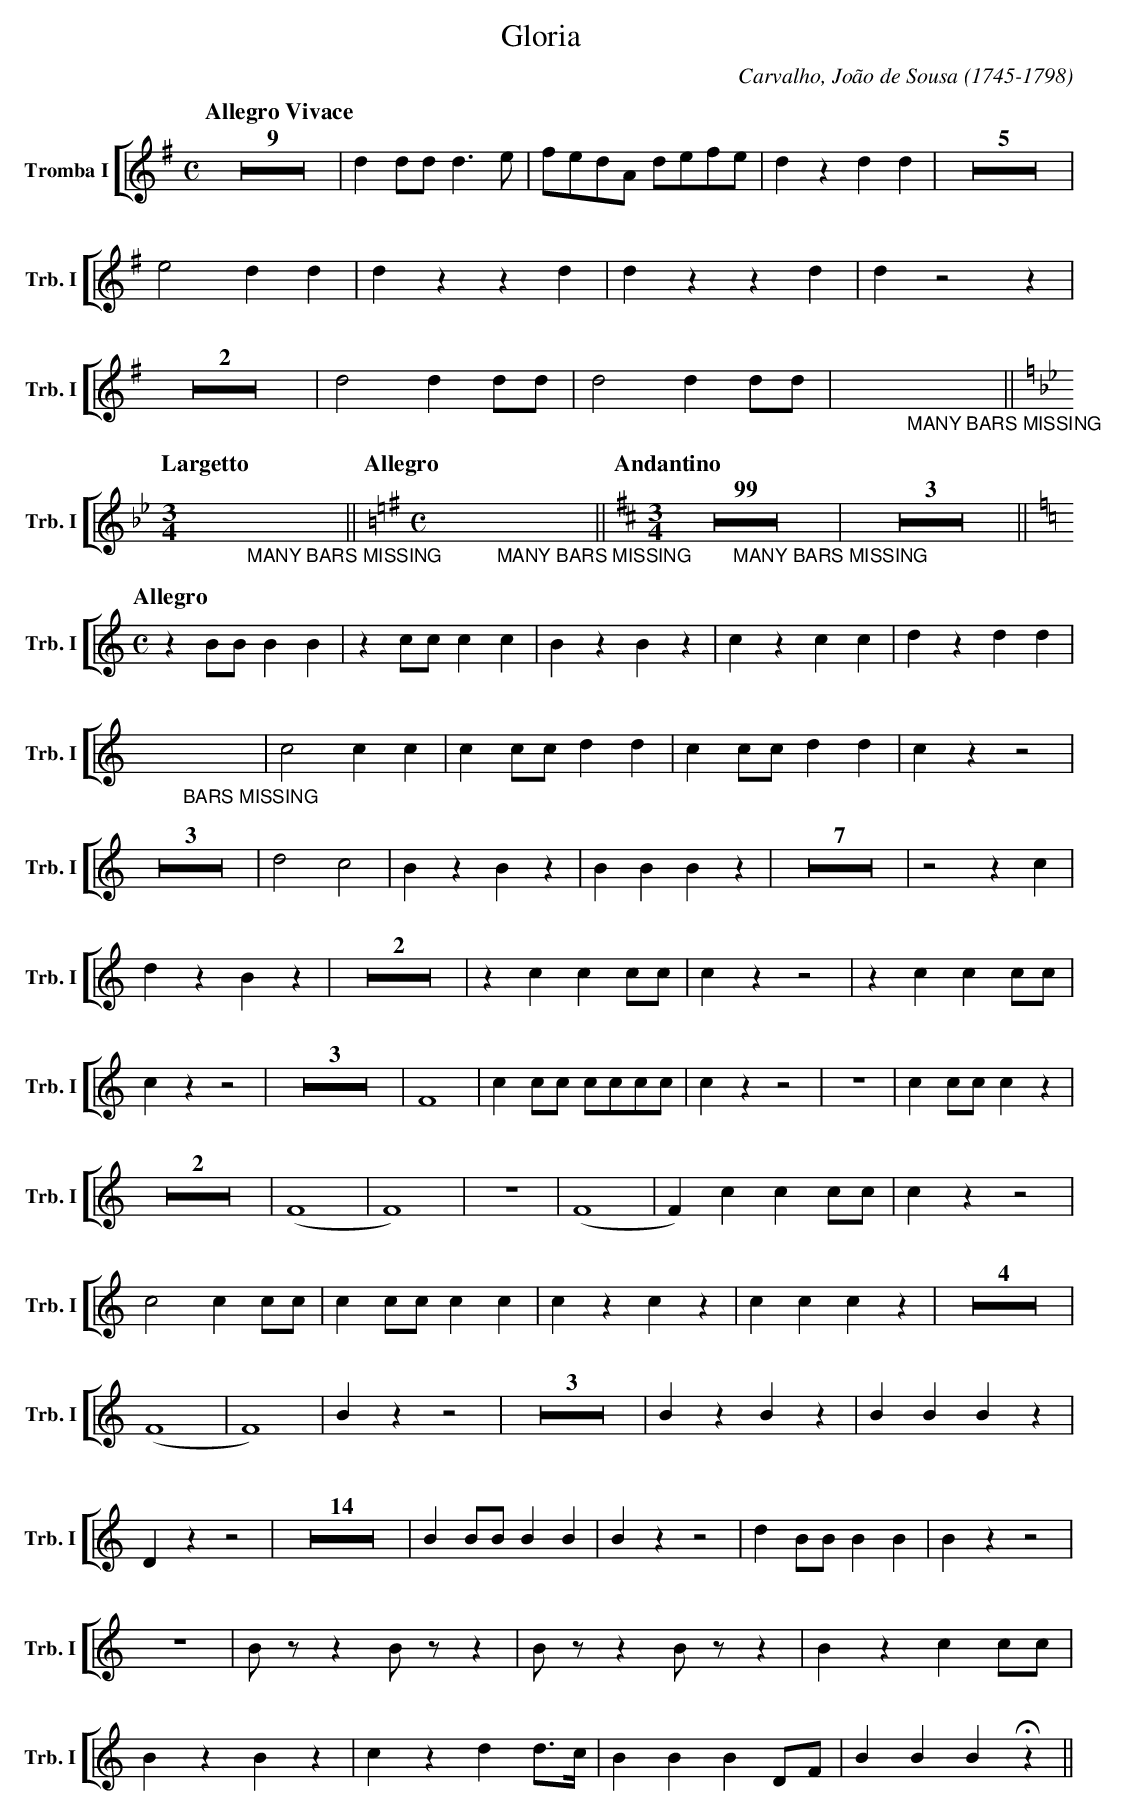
X:1
T:Gloria
C:Carvalho, Jo\~ao de Sousa (1745-1798)
M:C
L:1/4
K:G
V: 5 clef=treble name="Tromba I" sname="Trb. I"
%%staves [( 5 )]
[Q: "Allegro Vivace"] Z9 | d d/d/ d>e | f/e/d/A/2 d/e/f/e/ | d z d d | Z5 | \
e2 d d | d z z d | d z z d | d z2 z | Z2 | d2 d d/d/ | d2 d d/d/ | \
"_MANY BARS MISSING" X42 ||
[Q:"Largetto"] [K: Bb][M: 3/4]  "_MANY BARS MISSING" X28 || \
[Q:"Allegro"]  [K:G] [M:C]  "_MANY BARS MISSING" X51 || \
[Q:"Andantino"] [K:D] [M:3/4]  "_MANY BARS MISSING" Z99 | Z3||\
[Q:"Allegro"] [K:C] [M:C] z B/2B/2 B B | z c/2c/2 c c | B z B z | c z c c | d z d d | \
"_BARS MISSING" X5 | c2 c c | c c/2c/2 d d | c c/2c/2 d d |\
c z z2 | Z3 | d2 c2 | B z B z | B B B z | Z7 | z2 z c | d z B z | Z2 | z c c c/2c/2 | \
c z z2 | z c c c/2c/2 | c z z2 | Z3 | F4 | c c/2c/2 c/2c/2c/2c/2 | c z z2 | Z | c c/2c/2 c z | Z2 | \
(F4 | F4) | Z | (F4 | F) c c c/2c/2 | c z z2 | c2 c c/2c/2 | c c/2c/2 c c | c z c z |\
c c c z | Z4 | (F4 | F4) | B z z2 | Z3 | B z B z | B B B z | D z z2 | Z14 | B B/2B/2 B B | B z z2 | \
 d B/2B/2 B B | B z z2 | Z | B/2 z/2 z B/2 z/2 z | B/2 z/2 z B/2 z/2 z | B z c c/2c/2 | B z B z | \
  c z d d/2>c/2 | B B B D/2F/2 | B B B !fermata! z ||\
